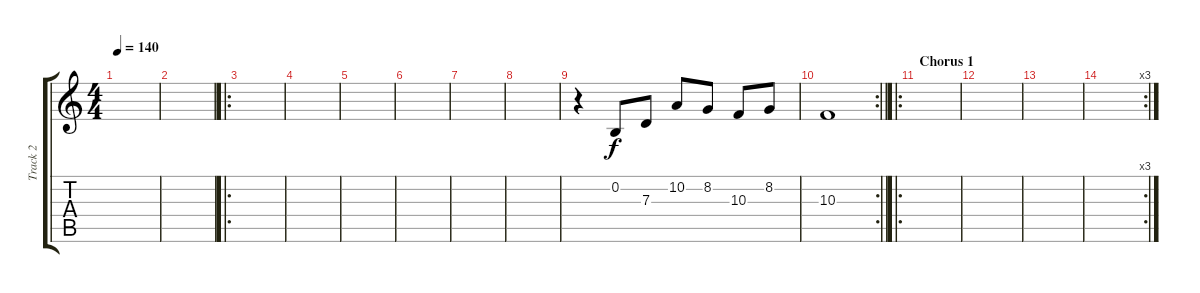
\track ("Track 2" "Track 2") {instrument trumpet}
\staff {score tabs}
\tuning (E4 B3 G3 D3 A2 E2) {hide}
\ts (4 4)
\tempo 140
\clef g2
\ks c
|
|
\ro
|
|
|
|
|
|
r.4 0.2.8 7.3.8 10.2.8 8.2.8 10.3.8 8.2.8 |
\rc 2
\barLineRight lightlight
10.3.1 |
\ro
\section ("" "Chorus 1")
|
|
|
\rc 3
